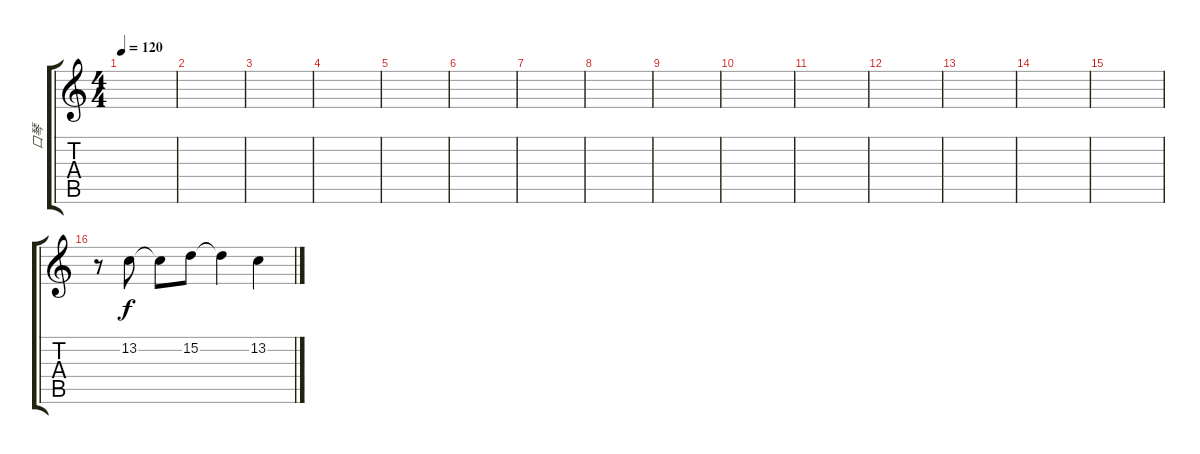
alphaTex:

\track ("口琴" "口琴") {instrument harmonica}
\staff {score tabs}
\tuning (E4 B3 G3 D3 A2 E2) {hide}
\ts (4 4)
\tempo 120
\clef g2
\ks c
|
|
|
|
|
|
|
|
|
|
|
|
|
|
|
r.8 13.2.8 13.2{t}.8 15.2.8 15.2{t}.4 13.2.4
